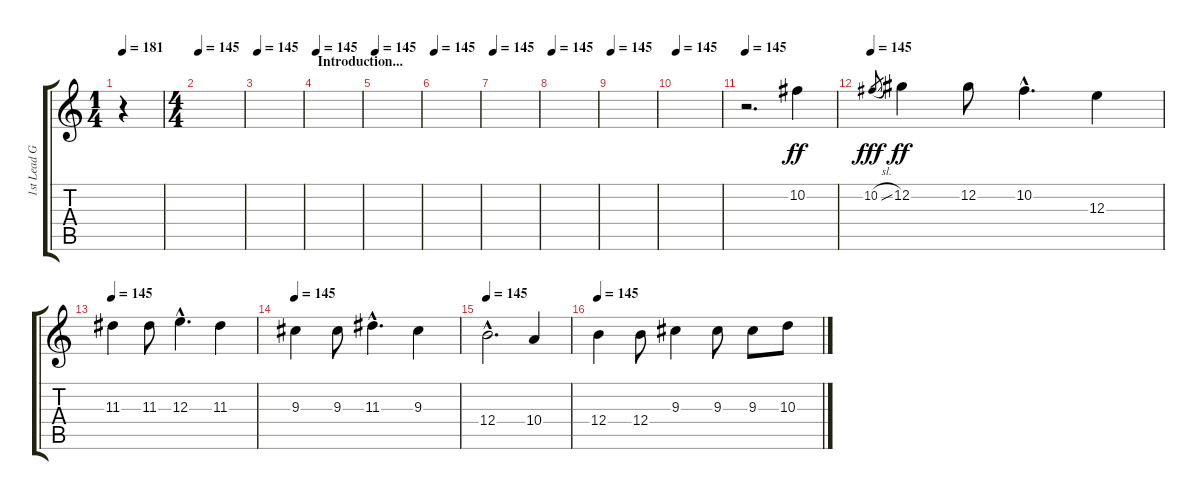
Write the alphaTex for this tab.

\track ("1st Lead Guitar" "1st Lead G") {instrument distortionguitar}
\staff {score tabs}
\tuning (Db4 Ab3 E3 B2 Gb2 Db2) {hide}
\ts (1 4)
\tempo 181
\tempo 145
\tempo 181
\clef g2
\ks c
r.4{dy ff instrument distortionguitar} |
\ts (4 4)
\tempo 145
|
\tempo 145
|
\section ("" "Introduction...")
\tempo 145
|
\tempo 145
|
\tempo 145
|
\tempo 145
|
\tempo 145
|
\tempo 145
|
\tempo 145
|
\tempo 145
r.2{d} 10.2.4 |
\tempo 145
10.2{sl}.8{gr dy fff} 12.2.4{dy ff} 12.2.8 10.2{hac}.4{d} 12.3.4 |
\tempo 145
11.3.4 11.3.8 12.3{hac}.4{d} 11.3.4 |
\tempo 145
9.3.4 9.3.8 11.3{hac}.4{d} 9.3.4 |
\tempo 145
12.4{hac}.2{d} 10.4.4 |
\tempo 145
12.4.4 12.4.8 9.3.4 9.3.8 9.3.8 10.3.8
